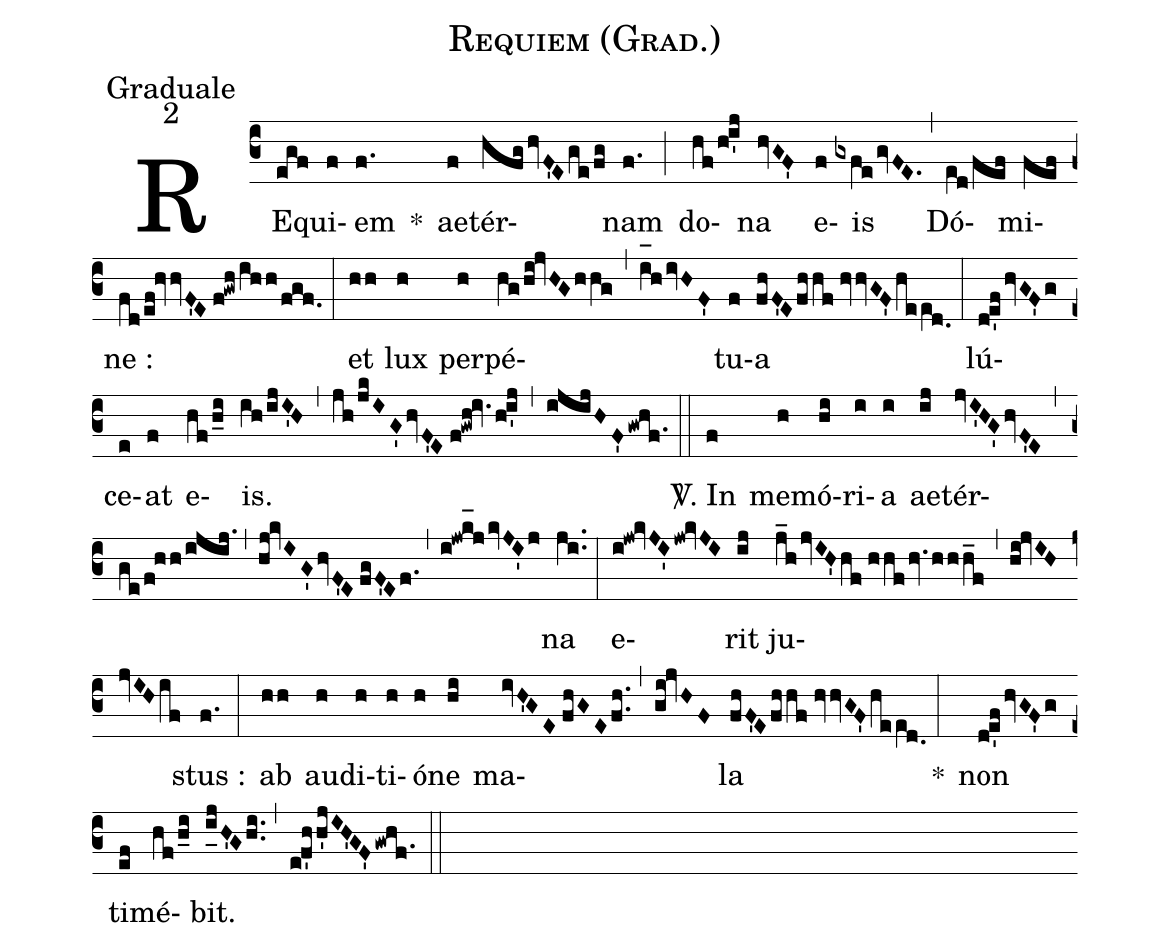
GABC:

name:Requiem (Grad.);
office-part:Graduale;
mode:2;
%%
(c3) RE(egf)qui(f)em(f.) *() ae(f)tér(hfghvF'Ege/fg)nam(f.) (;) do(hf/hi'j)na(hvGF') e(f)is(gxfegvFE.) (,) Dó(e[ll:1]d/fef)mi(fef)ne :(fd/ef!hvvF'E//f!gwh/ihh/fgf.) (:) et(hh) lux(h) per(h)pé(hg/hi!jvHGhhg)(,)(i_[oh:h]hivHF')tu(f)a(fhF'Efhhf//hvvGF'hee[ll:1]d.0) (:) lú(de'fhvGF'g)ce(e)at(f) e(hf/h_i)is.(ih/ijI'H) (,) (jh/jkIG'hvF'E//f!gwh!iv.hi'j) (,) (ijijHF'gwhf.1) (::) <sp>V/</sp>. In(f) me(h)mó(hi)ri(i)a(i) ae(ij)tér(jvI'HG'hvF'E)(,)(ge/f!hh/ijij.)(,)(hj!kvIG'hvF'E//fgF'Ef.)(,)(i!jwk_[hl:1]jkvJI'j)na(ji..) (:) e(i!jw!kvJI'jw!kvJI)rit(ij) ju(j_hjvIH'hf//hhfhv.hhh_f)(,)(hi!jvIHjvIHif)stus :(f.) (:) ab(hh) au(h)di(h)ti(h)ó(h)ne(hi) ma(ivH'GE//fhGEfh..)(,)(gi!jvHF)la(fhF'Efhhf//hvvGF'/!hee[ll:1]d.0) <clear>*(:) non(de'fhvGF'g) ti(ef)mé(hf/h_i)bit.(i_[uh:l]jH'Ghi..) (,) (ef'hh'jIH'GF'gwhf.1) (::)
